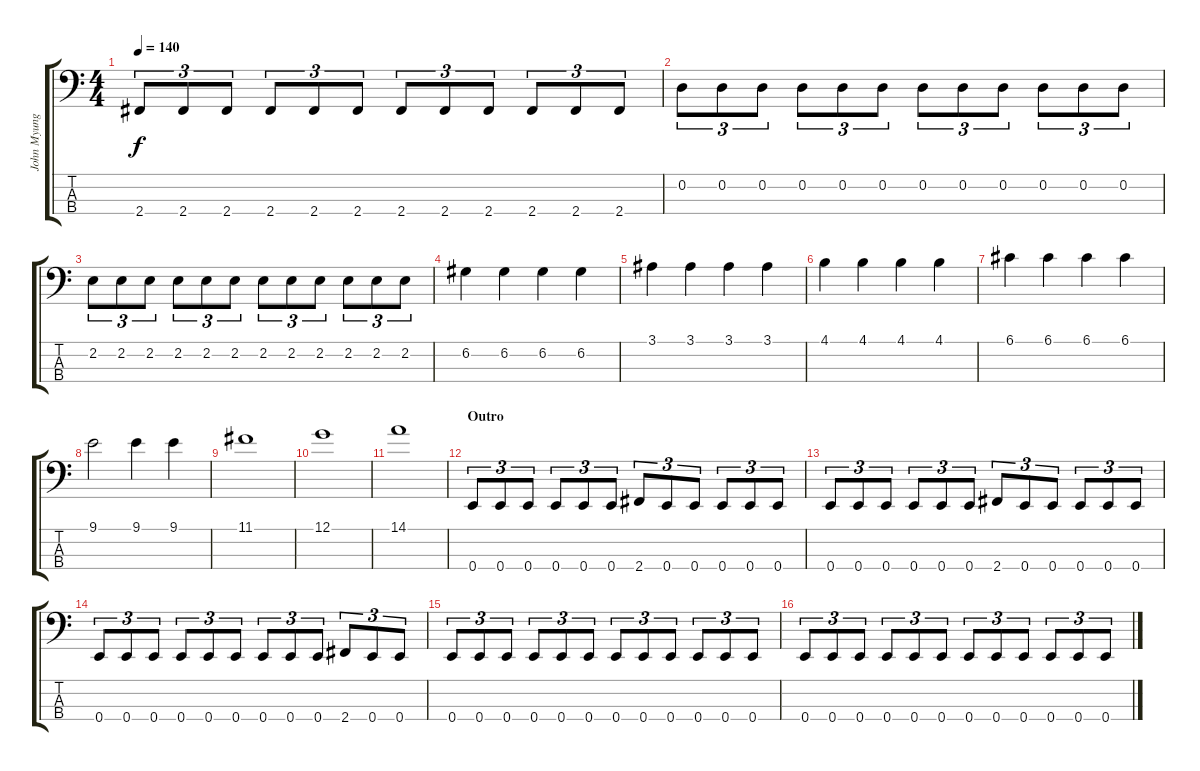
\track ("John Myung Bass Guitar" "John Myung") {instrument electricbassfinger}
\staff {score tabs}
\tuning (G2 D2 A1 E1) {hide}
\ts (4 4)
\tempo 140
\clef f4
\ks c
2.4.8{tu (3 2) dy f} 2.4.8{tu (3 2)} 2.4.8{tu (3 2)} 2.4.8{tu (3 2)} 2.4.8{tu (3 2)} 2.4.8{tu (3 2)} 2.4.8{tu (3 2)} 2.4.8{tu (3 2)} 2.4.8{tu (3 2)} 2.4.8{tu (3 2)} 2.4.8{tu (3 2)} 2.4.8{tu (3 2)} |
0.2.8{tu (3 2)} 0.2.8{tu (3 2)} 0.2.8{tu (3 2)} 0.2.8{tu (3 2)} 0.2.8{tu (3 2)} 0.2.8{tu (3 2)} 0.2.8{tu (3 2)} 0.2.8{tu (3 2)} 0.2.8{tu (3 2)} 0.2.8{tu (3 2)} 0.2.8{tu (3 2)} 0.2.8{tu (3 2)} |
2.2.8{tu (3 2)} 2.2.8{tu (3 2)} 2.2.8{tu (3 2)} 2.2.8{tu (3 2)} 2.2.8{tu (3 2)} 2.2.8{tu (3 2)} 2.2.8{tu (3 2)} 2.2.8{tu (3 2)} 2.2.8{tu (3 2)} 2.2.8{tu (3 2)} 2.2.8{tu (3 2)} 2.2.8{tu (3 2)} |
6.2.4 6.2.4 6.2.4 6.2.4 |
3.1.4 3.1.4 3.1.4 3.1.4 |
4.1.4 4.1.4 4.1.4 4.1.4 |
6.1.4 6.1.4 6.1.4 6.1.4 |
9.1.2 9.1.4 9.1.4 |
11.1.1 |
12.1.1 |
14.1.1 |
\section ("" "Outro")
0.4.8{tu (3 2)} 0.4.8{tu (3 2)} 0.4.8{tu (3 2)} 0.4.8{tu (3 2)} 0.4.8{tu (3 2)} 0.4.8{tu (3 2)} 2.4.8{tu (3 2)} 0.4.8{tu (3 2)} 0.4.8{tu (3 2)} 0.4.8{tu (3 2)} 0.4.8{tu (3 2)} 0.4.8{tu (3 2)} |
0.4.8{tu (3 2)} 0.4.8{tu (3 2)} 0.4.8{tu (3 2)} 0.4.8{tu (3 2)} 0.4.8{tu (3 2)} 0.4.8{tu (3 2)} 2.4.8{tu (3 2)} 0.4.8{tu (3 2)} 0.4.8{tu (3 2)} 0.4.8{tu (3 2)} 0.4.8{tu (3 2)} 0.4.8{tu (3 2)} |
0.4.8{tu (3 2)} 0.4.8{tu (3 2)} 0.4.8{tu (3 2)} 0.4.8{tu (3 2)} 0.4.8{tu (3 2)} 0.4.8{tu (3 2)} 0.4.8{tu (3 2)} 0.4.8{tu (3 2)} 0.4.8{tu (3 2)} 2.4.8{tu (3 2)} 0.4.8{tu (3 2)} 0.4.8{tu (3 2)} |
0.4.8{tu (3 2)} 0.4.8{tu (3 2)} 0.4.8{tu (3 2)} 0.4.8{tu (3 2)} 0.4.8{tu (3 2)} 0.4.8{tu (3 2)} 0.4.8{tu (3 2)} 0.4.8{tu (3 2)} 0.4.8{tu (3 2)} 0.4.8{tu (3 2)} 0.4.8{tu (3 2)} 0.4.8{tu (3 2)} |
0.4.8{tu (3 2)} 0.4.8{tu (3 2)} 0.4.8{tu (3 2)} 0.4.8{tu (3 2)} 0.4.8{tu (3 2)} 0.4.8{tu (3 2)} 0.4.8{tu (3 2)} 0.4.8{tu (3 2)} 0.4.8{tu (3 2)} 0.4.8{tu (3 2)} 0.4.8{tu (3 2)} 0.4.8{tu (3 2)}
